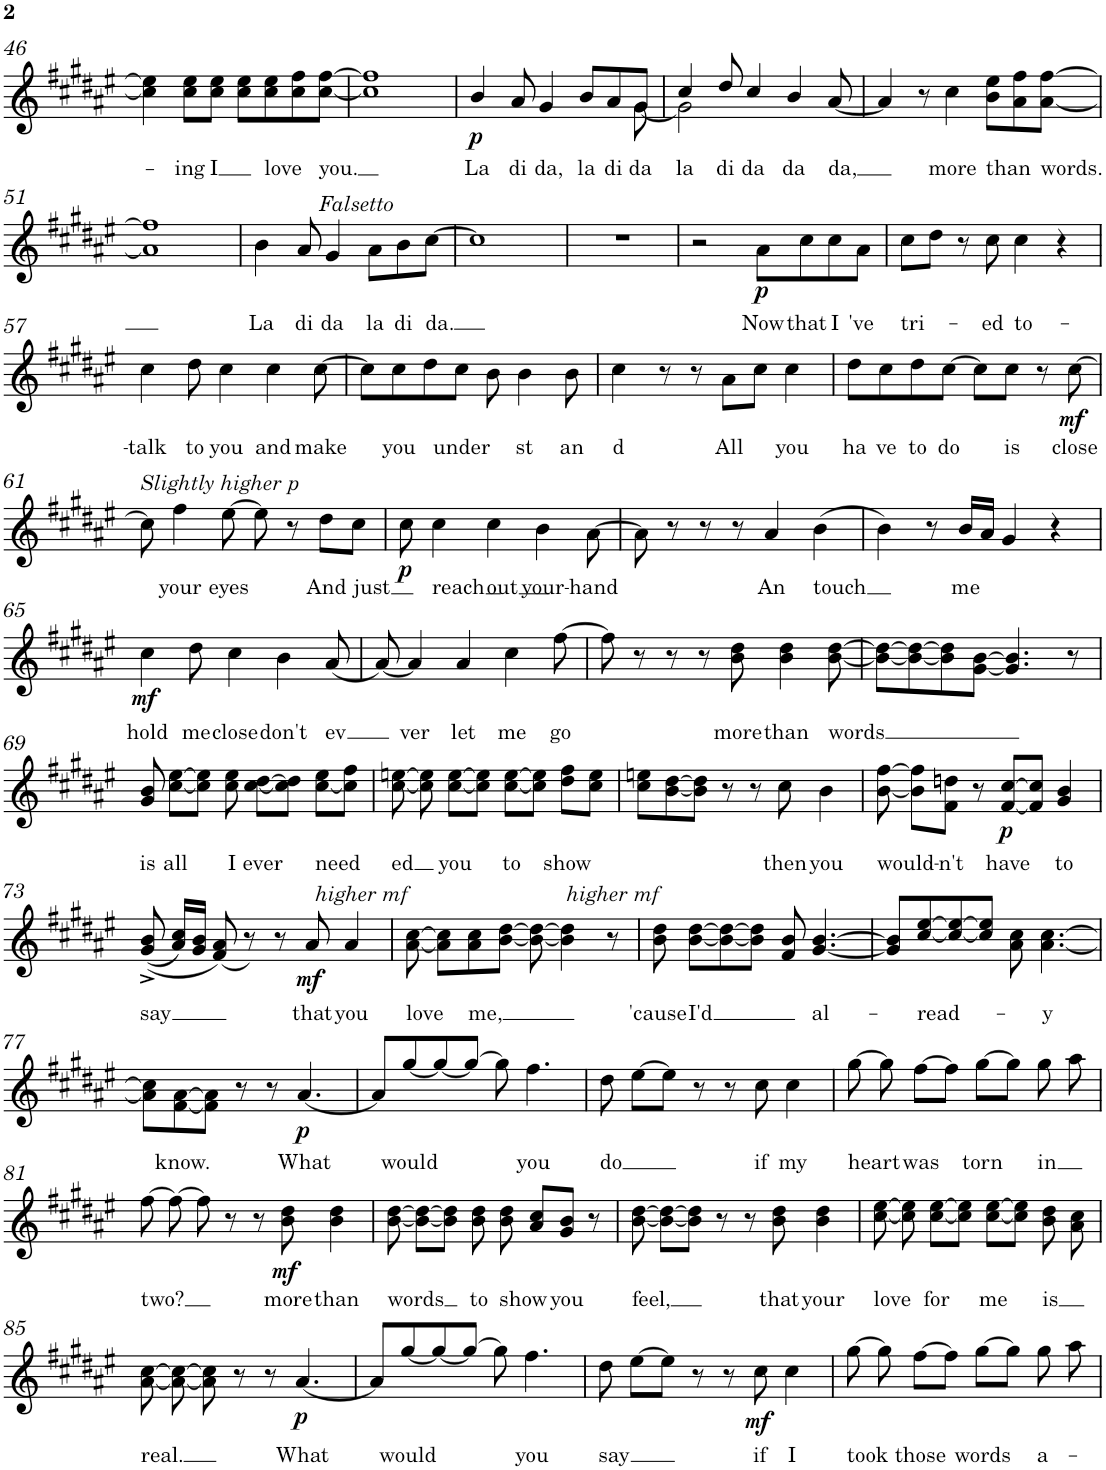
**kern	**text	**dynam
*part1	*part1	*part1
*staff1	*staff1	*staff1
*I"Piano	*	*
*I'Pno.	*	*
!!LO:PB:g=z
*clefG2	*	*
*k[f#c#g#d#a#e#]	*	*
*M4/4	*	*
=46	=46	=46
4cc#\] 4ee#\]	.	.
!	!LO:LY:b	!
8cc#\ 8ee#\L	-ing	.
!	!LO:LY:b	!
8cc#\ 8ee#\J	I	.
8cc#\ 8ee#\L	.	.
!	!LO:LY:b	!
8cc#\ 8ee#\	love	.
8cc#\ 8ff#\	.	.
!LO:TX:b:i:t=Falsetto	!	!
!	!LO:LY:b	!
[8cc#\ [8ff#\J	you.	.
=47	=47	=47
1cc#] 1ff#]	.	.
=48	=48	=48
!	!LO:LY:b	!LO:DY:b
*^	*	*
4b/	2..ryy	La	p
!	!	!LO:LY:b	!
8a#/	.	di	.
!	!	!LO:LY:b	!
4g#/	.	da,	.
!	!	!LO:LY:b	!
8b/L	.	la	.
!	!	!LO:LY:b	!
8a#/	.	di	.
!	!	!LO:LY:b	!
8g#/J	[8g#\	da	.
=49	=49	=49	=49
!	!	!LO:LY:b	!
4cc#/	2g#\]	la	.
!	!	!LO:LY:b	!
8dd#/	.	di	.
!	!	!LO:LY:b	!
4cc#/	.	da	.
.	2ryy	.	.
!	!	!LO:LY:b	!
4b/	.	da	.
!	!	!LO:LY:b	!
[8a#/	.	da,	.
*v	*v	*	*
=50	=50	=50
4a#/]	.	.
8r	.	.
!	!LO:LY:b	!
4cc#\	more	.
!	!LO:LY:b	!
8b\ 8ee#\L	than	.
8a#\ 8ff#\	.	.
!	!LO:LY:b	!
[8a#\ [8ff#\J	words.	.
!!LO:LB:g=z
=51	=51	=51
1a#] 1ff#]	.	.
=52	=52	=52
!	!LO:LY:b	!
4b\	La	.
!	!LO:LY:b	!
8a#/	di	.
!	!LO:LY:b	!
4g#/	da	.
!	!LO:LY:b	!
8a#\L	la	.
!	!LO:LY:b	!
8b\	di	.
!	!LO:LY:b	!
[8cc#\J	da.	.
=53	=53	=53
1cc#]	.	.
=54	=54	=54
1r	.	.
=55	=55	=55
2r	.	.
!	!LO:LY:b	!LO:DY:b
8a#\L	Now	p
!	!LO:LY:b	!
8cc#\	that	.
!	!LO:LY:b	!
8cc#\	I	.
!	!LO:LY:b	!
8a#\J	've	.
=56	=56	=56
!	!LO:LY:b	!
8cc#\L	tri-	.
8dd#\J	.	.
8r	.	.
!	!LO:LY:b	!
8cc#\	ed	.
!	!LO:LY:b	!
4cc#\	to-	.
4r	.	.
!!LO:LB:g=z
=57	=57	=57
!LO:TX:b:i:t=Slightly higher p	!	!
!	!LO:LY:b	!
4cc#\	talk	.
!	!LO:LY:b	!
8dd#\	to	.
!	!LO:LY:b	!
4cc#\	you	.
!	!LO:LY:b	!
4cc#\	and	.
!	!LO:LY:b	!
[8cc#\	make	.
=58	=58	=58
8cc#\L]	.	.
!	!LO:LY:b	!
8cc#\	you	.
8dd#\	.	.
!	!LO:LY:b	!
8cc#\J	under	.
8b\	.	.
!	!LO:LY:b	!
4b\	st	.
!	!LO:LY:b	!
8b\	an	.
=59	=59	=59
!	!LO:LY:b	!
4cc#\	d	.
8r	.	.
8r	.	.
!	!LO:LY:b	!
8a#\L	All	.
8cc#\J	.	.
!	!LO:LY:b	!
4cc#\	you	.
=60	=60	=60
!	!LO:LY:b	!
8dd#\L	ha	.
!	!LO:LY:b	!
8cc#\	ve	.
!	!LO:LY:b	!
8dd#\	to	.
!	!LO:LY:b	!
[8cc#\J	do	.
8cc#\L]	.	.
!	!LO:LY:b	!
8cc#\J	is	.
8r	.	.
!	!LO:LY:b	!LO:DY:b
[8cc#\	close	mf
!!LO:LB:g=z
=61	=61	=61
8cc#\]	.	.
!	!LO:LY:b	!
4ff#\	your	.
!	!LO:LY:b	!
[8ee#\	eyes	.
8ee#\]	.	.
8r	.	.
!	!LO:LY:b	!
8dd#\L	And	.
!	!LO:LY:b	!
8cc#\J	just	.
=62	=62	=62
!	!	!LO:DY:b
8cc#\	.	p
!	!LO:LY:b	!
4cc#\	reach	.
!	!LO:LY:b	!
4cc#\	out	.
!	!LO:LY:b	!
4b\	your-	.
!	!LO:LY:b	!
[8a#\	-hand	.
=63	=63	=63
8a#\]	.	.
8r	.	.
8r	.	.
8r	.	.
!	!LO:LY:b	!
4a#/	An	.
!	!LO:LY:b	!
(4b\	touch	.
=64	=64	=64
4b\)	.	.
8r	.	.
!	!LO:LY:b	!
16b/LL	me	.
16a#/JJ	.	.
4g#/	.	.
4r	.	.
!!LO:LB:g=z
=65	=65	=65
!	!LO:LY:b	!LO:DY:b
4cc#\	hold	mf
!	!LO:LY:b	!
8dd#\	me	.
!	!LO:LY:b	!
4cc#\	close	.
!	!LO:LY:b	!
4b\	don't	.
!	!LO:LY:b	!
(8a#/	ev	.
=66	=66	=66
[8a#/)	.	.
!	!LO:LY:b	!
4a#/]	ver	.
!	!LO:LY:b	!
4a#/	let	.
!	!LO:LY:b	!
4cc#\	me	.
!	!LO:LY:b	!
[8ff#\	go	.
=67	=67	=67
8ff#\]	.	.
8r	.	.
8r	.	.
8r	.	.
!	!LO:LY:b	!
8b\ 8dd#\	more	.
!	!LO:LY:b	!
4b\ 4dd#\	than	.
!	!LO:LY:b	!
[8b\ [8dd#\	words	.
=68	=68	=68
8b\_ 8dd#\_L	.	.
8b\_ 8dd#\_	.	.
8b\] 8dd#\]	.	.
[8g#\ [8b\J	.	.
4.g#/] 4.b/]	.	.
8r	.	.
!!LO:LB:g=z
=69	=69	=69
!	!LO:LY:b	!
8g#/ 8b/	is	.
!	!LO:LY:b	!
[8cc#\ [8ee#\L	all	.
8cc#\] 8ee#\]J	.	.
!	!LO:LY:b	!
8cc#\ 8ee#\	I	.
!	!LO:LY:b	!
[8cc#\ [8dd#\L	ever	.
8cc#\] 8dd#\]J	.	.
!LO:TX:b:i:t=higher mf	!	!
!	!LO:LY:b	!
[8cc#\ 8ee#\L	need	.
8cc#\] 8ff#\J	.	.
=70	=70	=70
!	!LO:LY:b	!
[8cc#\ [8een\	ed	.
8cc#\] 8ee\]	.	.
!	!LO:LY:b	!
[8cc#\ [8ee\L	you	.
8cc#\] 8ee\]J	.	.
!	!LO:LY:b	!
[8cc#\ [8ee\L	to	.
8cc#\] 8ee\]J	.	.
!LO:TX:b:i:t=higher mf	!	!
!	!LO:LY:b	!
8dd#\ 8ff#\L	show	.
8cc#\ 8ee\J	.	.
=71	=71	=71
8cc#\ 8een\L	.	.
[8b\ [8dd#\	.	.
8b\] 8dd#\]J	.	.
8r	.	.
8r	.	.
!	!LO:LY:b	!
8cc#\	then	.
!	!LO:LY:b	!
4b\	you	.
=72	=72	=72
!	!LO:LY:b	!
[8b\ [8ff#\	would-	.
8b\] 8ff#\]L	.	.
!	!LO:LY:b	!
8f#\ 8ddn\J	-n't	.
8r	.	.
!	!LO:LY:b	!LO:DY:b
[8f#/ [8cc#/L	have	p
8f#/] 8cc#/]J	.	.
!	!LO:LY:b	!
4g#/ 4b/	to	.
!!LO:LB:g=z
=73	=73	=73
!	!LO:LY:b	!
(<(<8g#/^ 8b/^	say	.
16a#/ 16cc#/LL)	.	.
16g#/ 16b/JJ	.	.
(<8f#/ 8a#/)	.	.
8r)	.	.
8r	.	.
!	!LO:LY:b	!LO:DY:b
8a#/	that	mf
!	!LO:LY:b	!
4a#/	you	.
=74	=74	=74
!	!LO:LY:b	!
[8a#\ [8cc#\	love	.
8a#\] 8cc#\]L	.	.
!	!LO:LY:b	!
8a#\ 8cc#\	me,	.
[8b\ [8dd#\J	.	.
8b\_ 8dd#\_	.	.
4b\] 4dd#\]	.	.
8r	.	.
=75	=75	=75
!	!LO:LY:b	!
8b\ 8dd#\	'cause	.
!	!LO:LY:b	!
[8b\ [8dd#\L	I'd	.
8b\_ 8dd#\_	.	.
8b\] 8dd#\]J	.	.
8f#/ 8b/	.	.
!	!LO:LY:b	!
[4.g#/ [4.b/	al-	.
=76	=76	=76
8g#/] 8b/]L	.	.
!	!LO:LY:b	!
[8cc#/ [8ee#/	-read-	.
8cc#/_ 8ee#/_	.	.
8cc#/] 8ee#/]J	.	.
8a#\ 8cc#\	.	.
!	!LO:LY:b	!
[4.a#\ [4.cc#\	-y	.
!!LO:LB:g=z
=77	=77	=77
8a#\] 8cc#\]L	.	.
!	!LO:LY:b	!
[8f#\ [8a#\	know.	.
8f#\] 8a#\]J	.	.
8r	.	.
8r	.	.
!	!LO:LY:b	!LO:DY:b
[4.a#/	What	p
=78	=78	=78
8a#/L]	.	.
!	!LO:LY:b	!
[8gg#/	would	.
8gg#/_	.	.
8gg#/J_	.	.
8gg#\]	.	.
!	!LO:LY:b	!
4.ff#\	you	.
=79	=79	=79
!	!LO:LY:b	!
8dd#\	do	.
[8ee#\L	.	.
8ee#\J]	.	.
8r	.	.
8r	.	.
!	!LO:LY:b	!
8cc#\	if	.
!	!LO:LY:b	!
4cc#\	my	.
=80	=80	=80
!	!LO:LY:b	!
[8gg#\	heart	.
8gg#\]	.	.
!	!LO:LY:b	!
[8ff#\L	was	.
8ff#\J]	.	.
!	!LO:LY:b	!
[8gg#\L	torn	.
8gg#\J]	.	.
!	!LO:LY:b	!
8gg#\	in	.
8aa#\	.	.
!!LO:LB:g=z
=81	=81	=81
!	!LO:LY:b	!
[8ff#\	two?	.
8ff#\_	.	.
8ff#\]	.	.
8r	.	.
8r	.	.
!	!LO:LY:b	!LO:DY:b
8b\ 8dd#\	more	mf
!	!LO:LY:b	!
4b\ 4dd#\	than	.
=82	=82	=82
!	!LO:LY:b	!
[8b\ [8dd#\	words	.
8b\_ 8dd#\_L	.	.
8b\] 8dd#\]J	.	.
!	!LO:LY:b	!
8b\ 8dd#\	to	.
!	!LO:LY:b	!
8b\ 8dd#\	show	.
8a#/ 8cc#/L	.	.
!	!LO:LY:b	!
8g#/ 8b/J	you	.
8r	.	.
=83	=83	=83
!	!LO:LY:b	!
[8b\ [8dd#\	feel,	.
8b\_ 8dd#\_L	.	.
8b\] 8dd#\]J	.	.
8r	.	.
8r	.	.
!	!LO:LY:b	!
8b\ 8dd#\	that	.
!	!LO:LY:b	!
4b\ 4dd#\	your	.
=84	=84	=84
!	!LO:LY:b	!
[8cc#\ [8ee#\	love	.
8cc#\] 8ee#\]	.	.
!	!LO:LY:b	!
[8cc#\ [8ee#\L	for	.
8cc#\] 8ee#\]J	.	.
!	!LO:LY:b	!
[8cc#\ [8ee#\L	me	.
8cc#\] 8ee#\]J	.	.
!	!LO:LY:b	!
8b\ 8dd#\	is	.
8a#\ 8cc#\	.	.
!!LO:LB:g=z
=85	=85	=85
!	!LO:LY:b	!
[8a#\ [8cc#\	real.	.
8a#\_ 8cc#\_	.	.
8a#\] 8cc#\]	.	.
8r	.	.
8r	.	.
!	!LO:LY:b	!LO:DY:b
[4.a#/	What	p
=86	=86	=86
8a#/L]	.	.
!	!LO:LY:b	!
[8gg#/	would	.
8gg#/_	.	.
8gg#/J_	.	.
8gg#\]	.	.
!	!LO:LY:b	!
4.ff#\	you	.
=87	=87	=87
!	!LO:LY:b	!
8dd#\	say	.
[8ee#\L	.	.
8ee#\J]	.	.
8r	.	.
8r	.	.
!	!LO:LY:b	!LO:DY:b
8cc#\	if	mf
!	!LO:LY:b	!
4cc#\	I	.
=88	=88	=88
!	!LO:LY:b	!
[8gg#\	took	.
8gg#\]	.	.
!	!LO:LY:b	!
[8ff#\L	those	.
8ff#\J]	.	.
!	!LO:LY:b	!
[8gg#\L	words	.
8gg#\J]	.	.
!	!LO:LY:b	!
8gg#\	a-	.
8aa#\	.	.
=	=	=
*-	*-	*-
